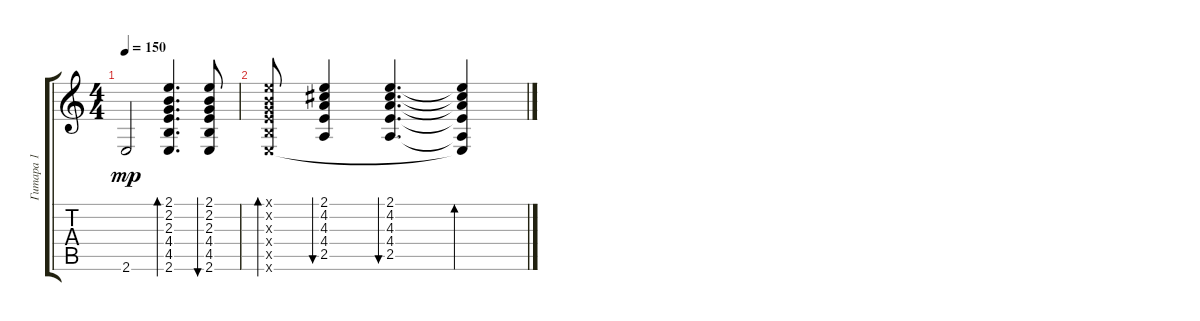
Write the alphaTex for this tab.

\track ("Гитара 1" "Гитара 1") {instrument acousticguitarsteel}
\staff {score tabs}
\tuning (D4 A3 F3 C3 G2 D2) {hide}
\ts (4 4)
\tempo 150
\clef g2
\ks c
2.6.2{dy mp} (2.1 2.2 2.3 4.4 4.5 2.6).4{d bd 60} (2.1 2.2 2.3 4.4 4.5 2.6).8{bu 60} |
(2.1{x} 2.2{x} 2.3{x} 4.4{x} 4.5{x} 2.6{x}).8{bd 60} (2.1 4.2 4.3 4.4 2.5).4{bu 60} (2.1 4.2 4.3 4.4 2.5).4{d bu 60} (2.1{t} 4.2{t} 4.3{t} 4.4{t} 2.5{t} 2.6{t}).4{bd 60}
